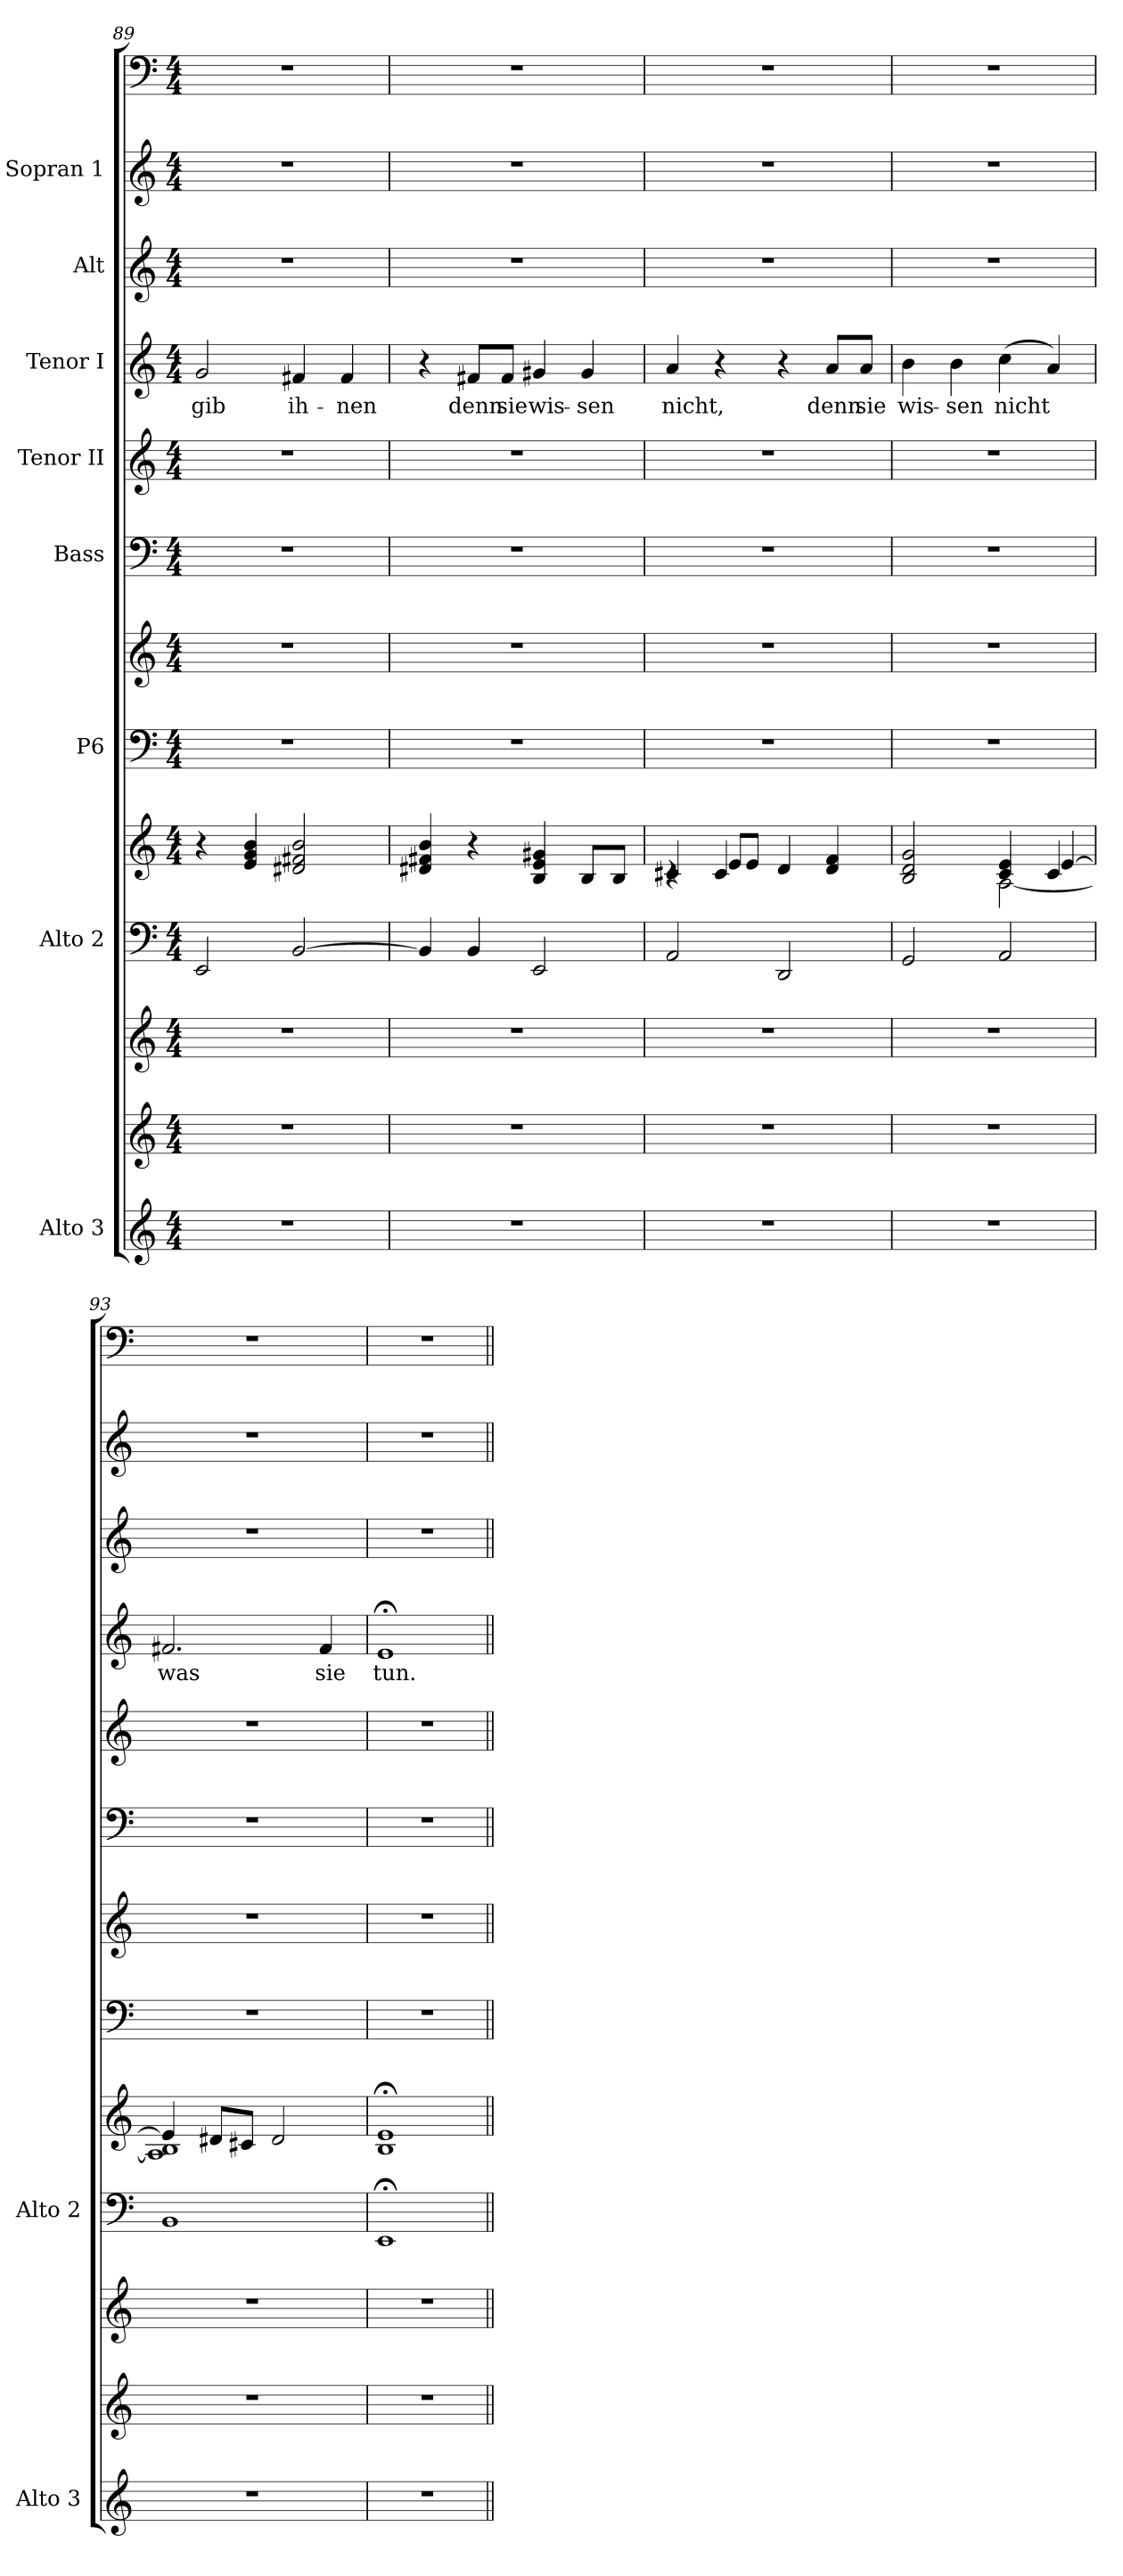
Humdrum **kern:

**kern	**kern	**kern	**kern	**kern	**kern	**kern	**kern	**kern	**kern	**text	**kern	**kern	**kern
*part11	*part10	*part9	*part8	*part8	*part7	*part7	*part6	*part5	*part4	*part4	*part3	*part2	*part1
*staff13	*staff12	*staff11	*staff10	*staff9	*staff8	*staff7	*staff6	*staff5	*staff4	*staff4	*staff3	*staff2	*staff1
*I"Alto 3	*	*	*I"Alto 2	*	*I"P6	*	*I"Bass	*I"Tenor II	*I"Tenor I	*	*I"Alt	*I"Sopran 1	*
*I'Alto 3	*	*	*I'Alto 2	*	*	*	*	*	*	*	*	*	*
*clefG2	*clefG2	*clefG2	*clefF4	*clefG2	*clefF4	*clefG2	*clefF4	*clefG2	*clefG2	*	*clefG2	*clefG2	*clefF4
*	*ITrd7c12	*ITrd7c12	*	*	*	*	*	*ITrd7c12	*ITrd7c12	*	*	*	*
*k[]	*k[]	*k[]	*k[]	*k[]	*k[]	*k[]	*k[]	*k[]	*k[]	*	*k[]	*k[]	*k[]
*C:	*C:	*C:	*C:	*C:	*C:	*C:	*C:	*C:	*C:	*	*C:	*C:	*C:
*M4/4	*M4/4	*M4/4	*M4/4	*M4/4	*M4/4	*M4/4	*M4/4	*M4/4	*M4/4	*	*M4/4	*M4/4	*M4/4
=89	=89	=89	=89	=89	=89	=89	=89	=89	=89	=89	=89	=89	=89
*	*	*	*^	*^	*	*	*	*	*	*	*	*	*
*	*	*	*	*	*	*^	*	*	*	*	*	*	*	*	*
!	!	!	!	!	!	!	!	!	!	!	!	!	!LO:LY:b	!	!	!
1r	1r	1r	2EE/	1ryy	1ryy	1ryy	4r	1r	1r	1r	1r	2G/	-gib	1r	1r	1r
.	.	.	.	.	.	.	4e/ 4g/ 4b/	.	.	.	.	.	.	.	.	.
!	!	!	!	!	!	!	!	!	!	!	!	!	!LO:LY:b	!	!	!
.	.	.	[<2BB/	.	.	.	2d#X/ 2f#X/ 2b/	.	.	.	.	4F#X/	ih-	.	.	.
!	!	!	!	!	!	!	!	!	!	!	!	!	!LO:LY:b	!	!	!
.	.	.	.	.	.	.	.	.	.	.	.	4F#/	-nen	.	.	.
=90	=90	=90	=90	=90	=90	=90	=90	=90	=90	=90	=90	=90	=90	=90	=90	=90
1r	1r	1r	4BB/]	1ryy	1ryy	1ryy	4d#X/ 4f#X/ 4b/	1r	1r	1r	1r	4r	.	1r	1r	1r
!	!	!	!	!	!	!	!	!	!	!	!	!	!LO:LY:b	!	!	!
.	.	.	4BB/	.	.	.	4r	.	.	.	.	8F#X/L	denn	.	.	.
!	!	!	!	!	!	!	!	!	!	!	!	!	!LO:LY:b	!	!	!
.	.	.	.	.	.	.	.	.	.	.	.	8F#/J	sie	.	.	.
!	!	!	!	!	!	!	!	!	!	!	!	!	!LO:LY:b	!	!	!
.	.	.	2EE/	.	.	.	4B/ 4e/ 4g#X/	.	.	.	.	4G#X/	wis-	.	.	.
!	!	!	!	!	!	!	!	!	!	!	!	!	!LO:LY:b	!	!	!
.	.	.	.	.	.	.	8B/L	.	.	.	.	4G#/	-sen	.	.	.
.	.	.	.	.	.	.	8B/J	.	.	.	.	.	.	.	.	.
=91	=91	=91	=91	=91	=91	=91	=91	=91	=91	=91	=91	=91	=91	=91	=91	=91
!	!	!	!	!	!	!	!	!	!	!	!	!	!LO:LY:b	!	!	!
1r	1r	1r	2AA/	1ryy	1ryy	4rc	4c#X/	1r	1r	1r	1r	4A/	nicht,	1r	1r	1r
.	.	.	.	.	.	4c#i/	8e/L	.	.	.	.	4r	.	.	.	.
.	.	.	.	.	.	.	8e/J	.	.	.	.	.	.	.	.	.
.	.	.	2DD/	.	.	2ryy	4d/	.	.	.	.	4r	.	.	.	.
!	!	!	!	!	!	!	!	!	!	!	!	!	!LO:LY:b	!	!	!
.	.	.	.	.	.	.	4d/ 4f/	.	.	.	.	8A/L	denn	.	.	.
!	!	!	!	!	!	!	!	!	!	!	!	!	!LO:LY:b	!	!	!
.	.	.	.	.	.	.	.	.	.	.	.	8A/J	sie	.	.	.
!!LO:LB:g=z
=92	=92	=92	=92	=92	=92	=92	=92	=92	=92	=92	=92	=92	=92	=92	=92	=92
!	!	!	!	!	!	!	!	!	!	!	!	!	!LO:LY:b	!	!	!
1r	1r	1r	2GG/	1ryy	2B/ 2d/ 2g/	2ryy	2.ryy	1r	1r	1r	1r	4B\	wis-	1r	1r	1r
!	!	!	!	!	!	!	!	!	!	!	!	!	!LO:LY:b	!	!	!
.	.	.	.	.	.	.	.	.	.	.	.	4B\	-sen	.	.	.
!	!	!	!	!	!	!	!	!	!	!	!	!	!LO:LY:b	!	!	!
.	.	.	2AA/	.	4c/ 4e/	[<2A\	.	.	.	.	.	(>4c\	nicht	.	.	.
.	.	.	.	.	4c/	.	[>4e/	.	.	.	.	4A/)	.	.	.	.
=93	=93	=93	=93	=93	=93	=93	=93	=93	=93	=93	=93	=93	=93	=93	=93	=93
!	!	!	!	!	!	!	!	!	!	!	!	!	!LO:LY:b	!	!	!
1r	1r	1r	1BB	1ryy	4ryy	1A] 1B	4e/]	1r	1r	1r	1r	2.F#X/	was	1r	1r	1r
.	.	.	.	.	8d#X/L	.	2.ryy	.	.	.	.	.	.	.	.	.
.	.	.	.	.	8c#X/J	.	.	.	.	.	.	.	.	.	.	.
.	.	.	.	.	2d#/	.	.	.	.	.	.	.	.	.	.	.
!	!	!	!	!	!	!	!	!	!	!	!	!	!LO:LY:b	!	!	!
.	.	.	.	.	.	.	.	.	.	.	.	4F#/	sie	.	.	.
=94	=94	=94	=94	=94	=94	=94	=94	=94	=94	=94	=94	=94	=94	=94	=94	=94
!	!	!	!	!	!	!	!	!	!	!	!	!	!LO:LY:b	!	!	!
1r	1r	1r	1EE;	1ryy	1B; 1e;	1ryy	1ryy	1r	1r	1r	1r	1E;	tun.	1r	1r	1r
*	*	*	*v	*v	*	*	*	*	*	*	*	*	*	*	*	*
*	*	*	*	*v	*v	*v	*	*	*	*	*	*	*	*	*
=||	=||	=||	=||	=||	=||	=||	=||	=||	=||	=||	=||	=||	=||
*-	*-	*-	*-	*-	*-	*-	*-	*-	*-	*-	*-	*-	*-
